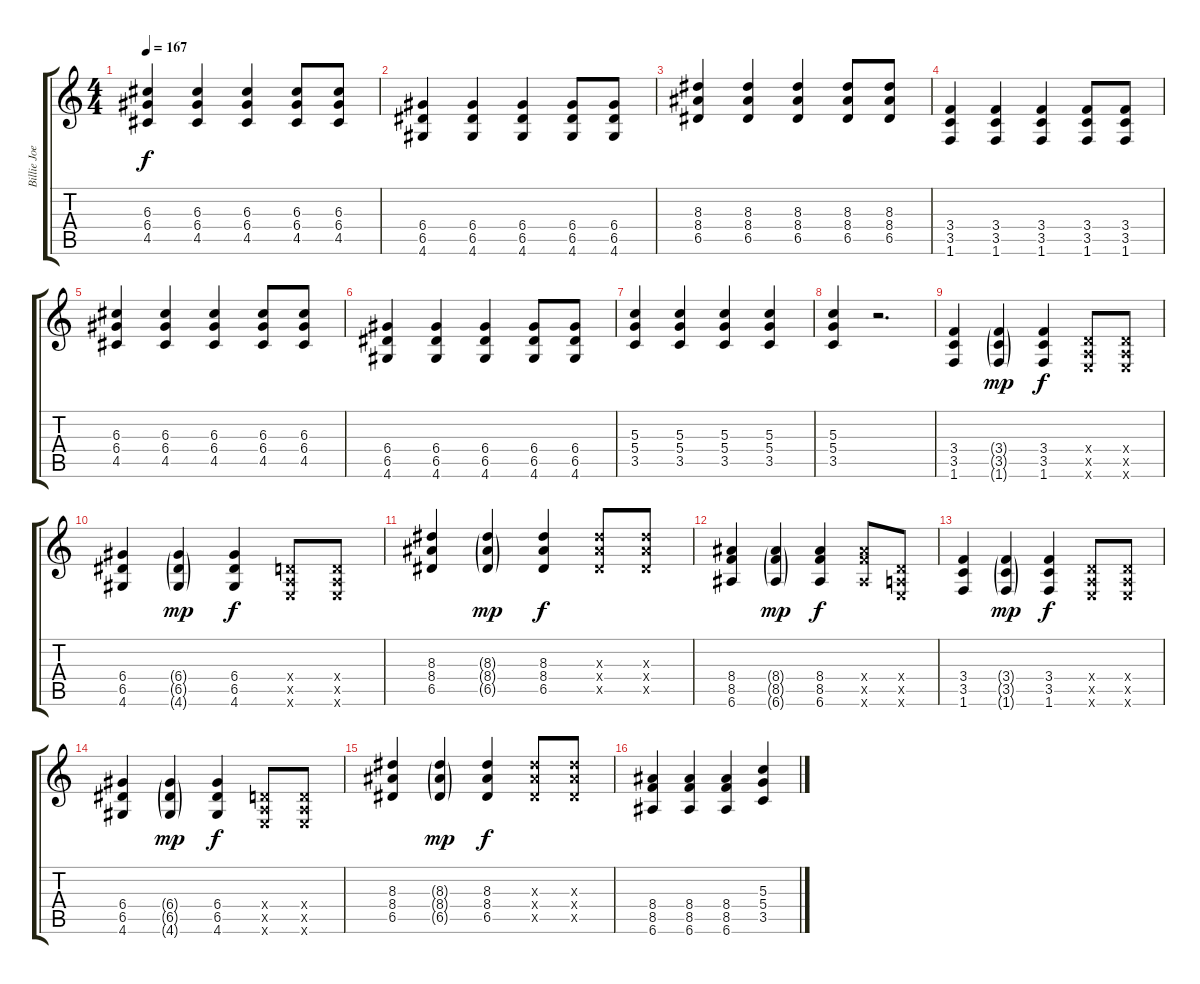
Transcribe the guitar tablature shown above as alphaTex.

\track ("Billie Joe Armstrong (Guitar 2)" "Billie Joe") {instrument acousticguitarsteel}
\staff {score tabs}
\tuning (E4 B3 G3 D3 A2 E2) {hide}
\ts (4 4)
\tempo 167
\clef g2
\ks c
(6.3 6.4 4.5).4{dy f} (6.3 6.4 4.5).4 (6.3 6.4 4.5).4 (6.3 6.4 4.5).8 (6.3 6.4 4.5).8 |
(6.4 6.5 4.6).4 (6.4 6.5 4.6).4 (6.4 6.5 4.6).4 (6.4 6.5 4.6).8 (6.4 6.5 4.6).8 |
(8.3 8.4 6.5).4 (8.3 8.4 6.5).4 (8.3 8.4 6.5).4 (8.3 8.4 6.5).8 (8.3 8.4 6.5).8 |
(3.4 3.5 1.6).4 (3.4 3.5 1.6).4 (3.4 3.5 1.6).4 (3.4 3.5 1.6).8 (3.4 3.5 1.6).8 |
(6.3 6.4 4.5).4 (6.3 6.4 4.5).4 (6.3 6.4 4.5).4 (6.3 6.4 4.5).8 (6.3 6.4 4.5).8 |
(6.4 6.5 4.6).4 (6.4 6.5 4.6).4 (6.4 6.5 4.6).4 (6.4 6.5 4.6).8 (6.4 6.5 4.6).8 |
(5.3 5.4 3.5).4 (5.3 5.4 3.5).4 (5.3 5.4 3.5).4 (5.3 5.4 3.5).4 |
(5.3 5.4 3.5).4 r.2{d} |
(3.4 3.5 1.6).4{volume 11 instrument acousticguitarsteel} (3.4{g} 3.5{g} 1.6{g}).4{dy mp} (3.4 3.5 1.6).4{dy f} (0.4{x} 0.5{x} 0.6{x}).8 (0.4{x} 0.5{x} 0.6{x}).8 |
(6.4 6.5 4.6).4 (6.4{g} 6.5{g} 4.6{g}).4{dy mp} (6.4 6.5 4.6).4{dy f} (0.4{x} 0.5{x} 0.6{x}).8 (0.4{x} 0.5{x} 0.6{x}).8 |
(8.3 8.4 6.5).4 (8.3{g} 8.4{g} 6.5{g}).4{dy mp} (8.3 8.4 6.5).4{dy f} (8.3{x} 8.4{x} 6.5{x}).8 (8.3{x} 8.4{x} 6.5{x}).8 |
(8.4 8.5 6.6).4 (8.4{g} 8.5{g} 6.6{g}).4{dy mp} (8.4 8.5 6.6).4{dy f} (8.4{x} 8.5{x} 6.6{x}).8 (0.4{x} 0.5{x} 0.6{x}).8 |
(3.4 3.5 1.6).4 (3.4{g} 3.5{g} 1.6{g}).4{dy mp} (3.4 3.5 1.6).4{dy f} (0.4{x} 0.5{x} 0.6{x}).8 (0.4{x} 0.5{x} 0.6{x}).8 |
(6.4 6.5 4.6).4 (6.4{g} 6.5{g} 4.6{g}).4{dy mp} (6.4 6.5 4.6).4{dy f} (0.4{x} 0.5{x} 0.6{x}).8 (0.4{x} 0.5{x} 0.6{x}).8 |
(8.3 8.4 6.5).4 (8.3{g} 8.4{g} 6.5{g}).4{dy mp} (8.3 8.4 6.5).4{dy f} (8.3{x} 8.4{x} 6.5{x}).8 (8.3{x} 8.4{x} 6.5{x}).8 |
(8.4 8.5 6.6).4{volume 13 instrument overdrivenguitar} (8.4 8.5 6.6).4 (8.4 8.5 6.6).4 (5.3 5.4 3.5).4
